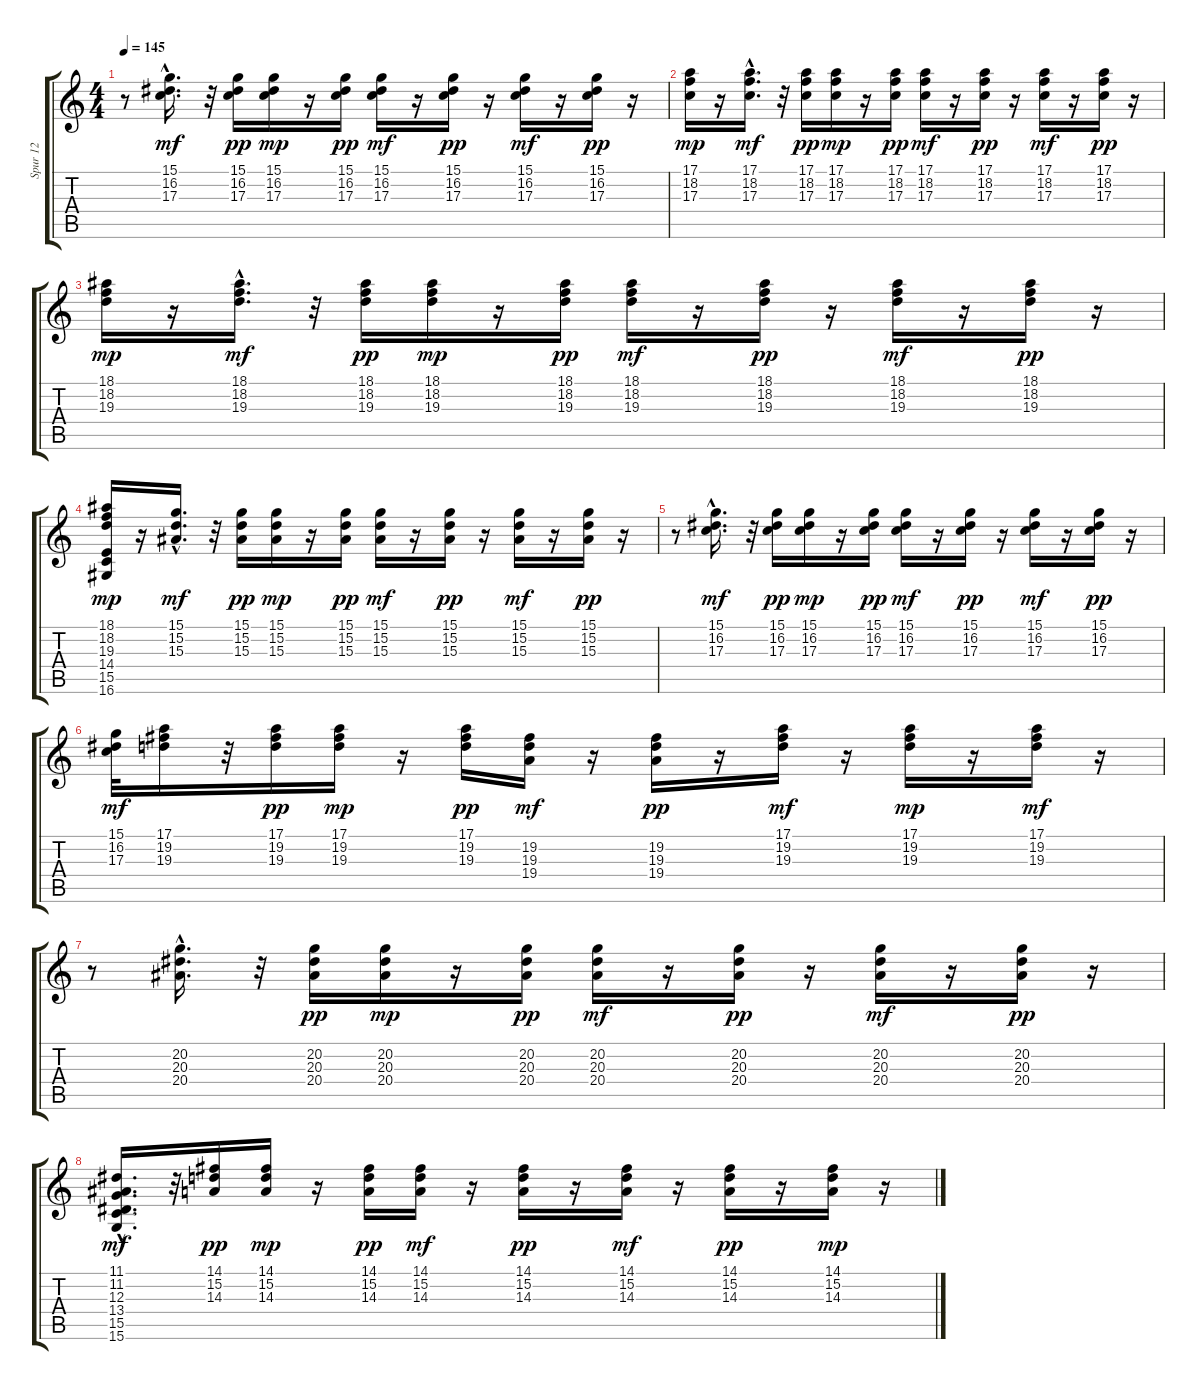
\track ("Spur 12" "Spur 12") {instrument percussiveorgan}
\staff {score tabs}
\tuning (E4 B3 G3 D3 A2 E2) {hide}
\ts (4 4)
\tempo 145
\clef g2
\ks c
r.8{dy mf} (15.1{hac} 16.2{hac} 17.3{hac}).16{d} r.32 (15.1 16.2 17.3).16{dy pp balance 4} (15.1 16.2 17.3).16{dy mp balance 12} r.16 (15.1 16.2 17.3).16{dy pp balance 4} (15.1 16.2 17.3).16{dy mf balance 12} r.16 (15.1 16.2 17.3).16{dy pp balance 4} r.16 (15.1 16.2 17.3).16{dy mf balance 12} r.16 (15.1 16.2 17.3).16{dy pp balance 4} r.16 |
(17.1 18.2 17.3).16{dy mp balance 12} r.16 (17.1{hac} 18.2{hac} 17.3{hac}).16{d dy mf} r.32 (17.1 18.2 17.3).16{dy pp balance 4} (17.1 18.2 17.3).16{dy mp balance 12} r.16 (17.1 18.2 17.3).16{dy pp balance 4} (17.1 18.2 17.3).16{dy mf balance 12} r.16 (17.1 18.2 17.3).16{dy pp balance 4} r.16 (17.1 18.2 17.3).16{dy mf balance 12} r.16 (17.1 18.2 17.3).16{dy pp balance 4} r.16 |
(18.1 18.2 19.3).16{dy mp balance 12} r.16 (18.1{hac} 18.2{hac} 19.3{hac}).16{d dy mf} r.32 (18.1 18.2 19.3).16{dy pp balance 4} (18.1 18.2 19.3).16{dy mp balance 12} r.16 (18.1 18.2 19.3).16{dy pp balance 4} (18.1 18.2 19.3).16{dy mf balance 12} r.16 (18.1 18.2 19.3).16{dy pp balance 4} r.16 (18.1 18.2 19.3).16{dy mf balance 12} r.16 (18.1 18.2 19.3).16{dy pp balance 4} r.16 |
(18.1 18.2 19.3 14.4 15.5 16.6).16{dy mp balance 12} r.16 (15.1{hac} 15.2{hac} 15.3{hac}).16{d dy mf} r.32 (15.1 15.2 15.3).16{dy pp balance 4} (15.1 15.2 15.3).16{dy mp balance 12} r.16 (15.1 15.2 15.3).16{dy pp balance 4} (15.1 15.2 15.3).16{dy mf balance 12} r.16 (15.1 15.2 15.3).16{dy pp balance 4} r.16 (15.1 15.2 15.3).16{dy mf balance 12} r.16 (15.1 15.2 15.3).16{dy pp balance 4} r.16 |
r.8 (15.1{hac} 16.2{hac} 17.3{hac}).16{d dy mf balance 12} r.32 (15.1 16.2 17.3).16{dy pp balance 4} (15.1 16.2 17.3).16{dy mp balance 12} r.16 (15.1 16.2 17.3).16{dy pp balance 4} (15.1 16.2 17.3).16{dy mf balance 12} r.16 (15.1 16.2 17.3).16{dy pp balance 4} r.16 (15.1 16.2 17.3).16{dy mf balance 12} r.16 (15.1 16.2 17.3).16{dy pp balance 4} r.16 |
(15.1 16.2 17.3).32{dy mf balance 12} (17.1 19.2 19.3).16 r.32 (17.1 19.2 19.3).16{dy pp balance 4} (17.1 19.2 19.3).16{dy mp balance 12} r.16 (17.1 19.2 19.3).16{dy pp balance 4} (19.2 19.3 19.4).16{dy mf balance 12} r.16 (19.2 19.3 19.4).16{dy pp balance 4} r.16 (17.1 19.2 19.3).16{dy mf balance 12} r.16 (17.1 19.2 19.3).16{dy mp balance 4} r.16 (17.1 19.2 19.3).16{dy mf balance 12} r.16 |
r.8 (20.2{hac} 20.3{hac} 20.4{hac}).16{d} r.32 (20.2 20.3 20.4).16{dy pp balance 4} (20.2 20.3 20.4).16{dy mp balance 12} r.16 (20.2 20.3 20.4).16{dy pp balance 4} (20.2 20.3 20.4).16{dy mf balance 12} r.16 (20.2 20.3 20.4).16{dy pp balance 4} r.16 (20.2 20.3 20.4).16{dy mf balance 12} r.16 (20.2 20.3 20.4).16{dy pp balance 4} r.16 |
(11.1 11.2 12.3 13.4{hac} 15.5{hac} 15.6{hac}).16{d dy mf balance 12} r.32 (14.1 15.2 14.3).16{dy pp balance 4} (14.1 15.2 14.3).16{dy mp balance 12} r.16 (14.1 15.2 14.3).16{dy pp balance 4} (14.1 15.2 14.3).16{dy mf balance 12} r.16 (14.1 15.2 14.3).16{dy pp balance 4} r.16 (14.1 15.2 14.3).16{dy mf balance 12} r.16 (14.1 15.2 14.3).16{dy pp balance 4} r.16 (14.1 15.2 14.3).16{dy mp balance 12} r.16
